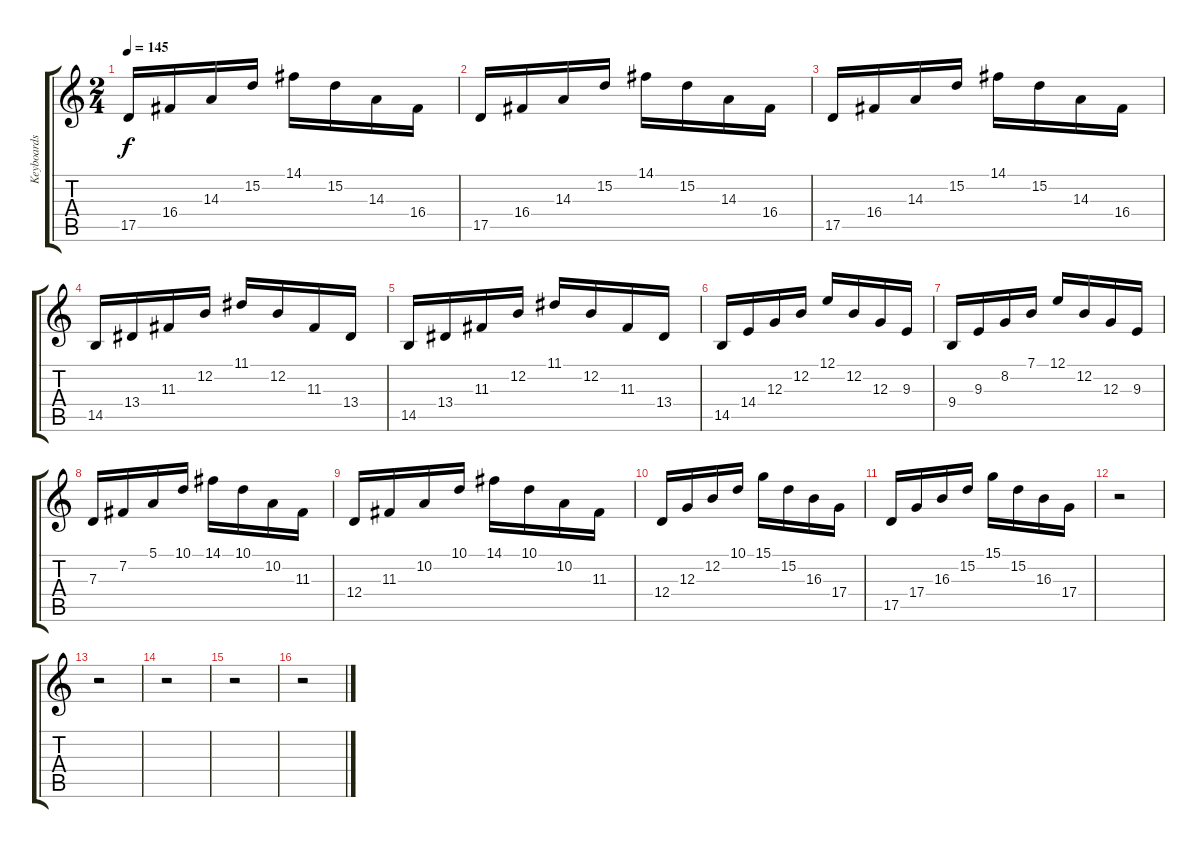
\track ("Keyboards" "Keyboards") {instrument synthstrings2}
\staff {score tabs}
\tuning (E4 B3 G3 D3 A2 E2) {hide}
\ts (2 4)
\tempo 145
\clef g2
\ks c
17.5.16{dy f} 16.4.16 14.3.16 15.2.16 14.1.16 15.2.16 14.3.16 16.4.16 |
17.5.16 16.4.16 14.3.16 15.2.16 14.1.16 15.2.16 14.3.16 16.4.16 |
17.5.16 16.4.16 14.3.16 15.2.16 14.1.16 15.2.16 14.3.16 16.4.16 |
14.5.16 13.4.16 11.3.16 12.2.16 11.1.16 12.2.16 11.3.16 13.4.16 |
14.5.16 13.4.16 11.3.16 12.2.16 11.1.16 12.2.16 11.3.16 13.4.16 |
14.5.16 14.4.16 12.3.16 12.2.16 12.1.16 12.2.16 12.3.16 9.3.16 |
9.4.16 9.3.16 8.2.16 7.1.16 12.1.16 12.2.16 12.3.16 9.3.16 |
7.3.16 7.2.16 5.1.16 10.1.16 14.1.16 10.1.16 10.2.16 11.3.16 |
12.4.16 11.3.16 10.2.16 10.1.16 14.1.16 10.1.16 10.2.16 11.3.16 |
12.4.16 12.3.16 12.2.16 10.1.16 15.1.16 15.2.16 16.3.16 17.4.16 |
17.5.16 17.4.16 16.3.16 15.2.16 15.1.16 15.2.16 16.3.16 17.4.16 |
r.2 |
r.2 |
r.2 |
r.2 |
r.2
